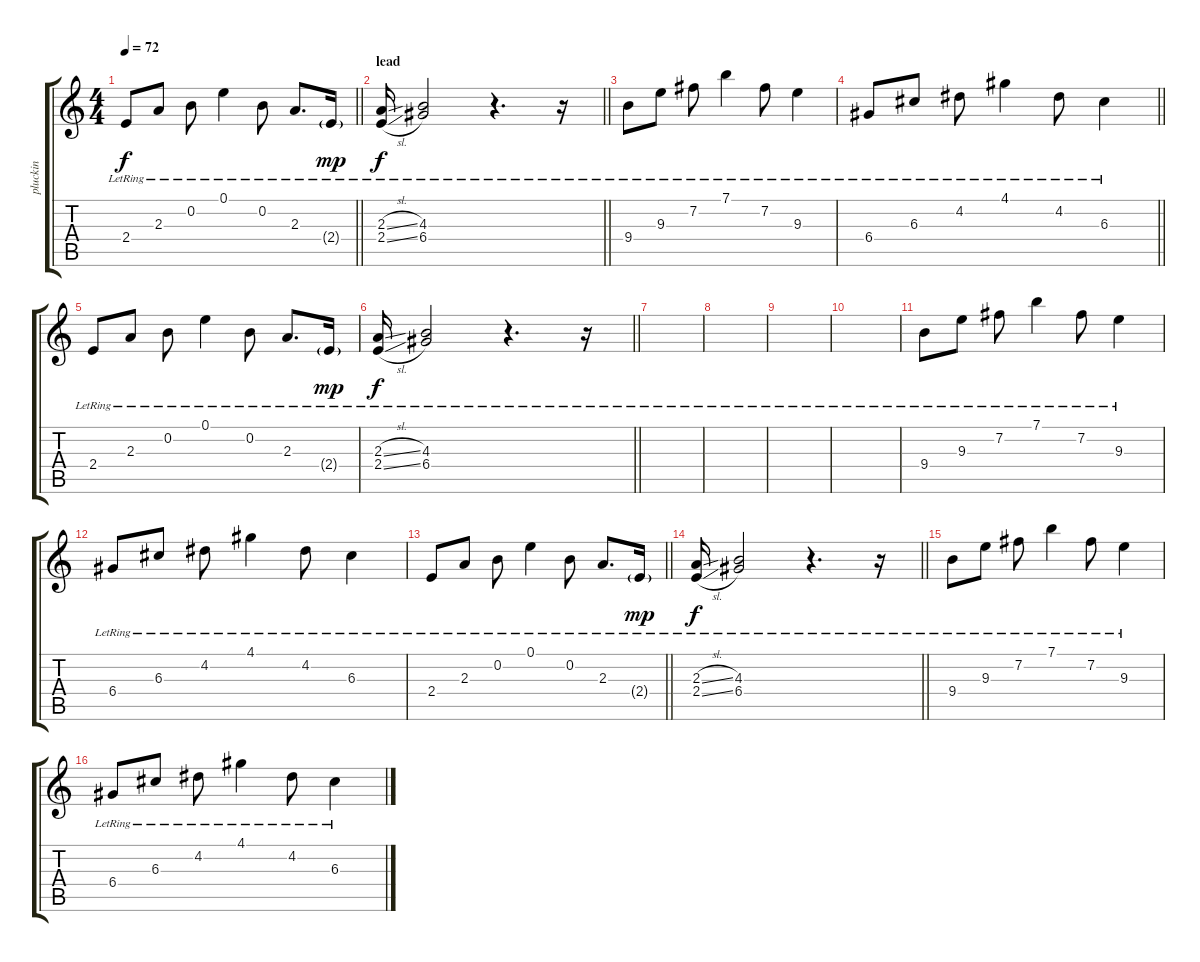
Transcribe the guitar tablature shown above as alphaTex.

\track ("pluckin" "pluckin") {instrument electricguitarclean}
\staff {score tabs}
\tuning (E4 B3 G3 D3 A2 E2) {hide}
\ts (4 4)
\tempo 72
\clef g2
\barLineRight lightlight
\ks c
2.4{lr}.8{dy f} 2.3{lr}.8 0.2{lr}.8 0.1{lr}.4 0.2{lr}.8 2.3{lr}.8{d} 2.4{g lr}.16{dy mp} |
\section ("" "lead")
\barLineRight lightlight
(2.3{sl} 2.4{sl lr}).16{dy f} (4.3 6.4{lr}).2 r.4{d} r.16 |
9.4{lr}.8{volume 15} 9.3{lr}.8 7.2{lr}.8 7.1{lr}.4 7.2{lr}.8 9.3{lr}.4 |
\barLineRight lightlight
6.4{lr}.8 6.3{lr}.8 4.2{lr}.8 4.1{lr}.4 4.2{lr}.8 6.3{lr}.4 |
2.4{lr}.8 2.3{lr}.8 0.2{lr}.8 0.1{lr}.4 0.2{lr}.8 2.3{lr}.8{d} 2.4{g lr}.16{dy mp} |
\barLineRight lightlight
(2.3{sl} 2.4{sl lr}).16{dy f} (4.3 6.4{lr}).2 r.4{d} r.16 |
|
|
|
|
9.4{lr}.8 9.3{lr}.8 7.2{lr}.8 7.1{lr}.4 7.2{lr}.8 9.3{lr}.4 |
6.4{lr}.8 6.3{lr}.8 4.2{lr}.8 4.1{lr}.4 4.2{lr}.8 6.3{lr}.4 |
\barLineRight lightlight
2.4{lr}.8 2.3{lr}.8 0.2{lr}.8 0.1{lr}.4 0.2{lr}.8 2.3{lr}.8{d} 2.4{g lr}.16{dy mp} |
\barLineRight lightlight
(2.3{sl} 2.4{sl lr}).16{dy f} (4.3 6.4{lr}).2 r.4{d} r.16 |
9.4{lr}.8 9.3{lr}.8 7.2{lr}.8 7.1{lr}.4 7.2{lr}.8 9.3{lr}.4 |
6.4{lr}.8 6.3{lr}.8 4.2{lr}.8 4.1{lr}.4 4.2{lr}.8 6.3{lr}.4
